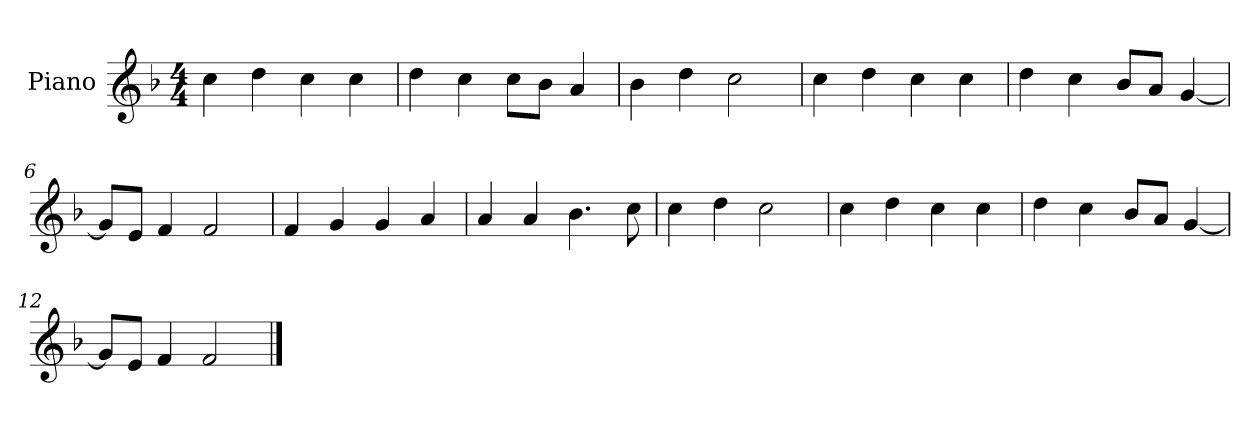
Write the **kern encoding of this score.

**kern
*part1
*staff1
*I"Piano
*I'P-no
*clefG2
*k[b-]
*M4/4
*MM90
=1
4cc\
4dd\
4cc\
4cc\
=2
4dd\
4cc\
8cc\L
8b-\J
4a/
=3
4b-\
4dd\
2cc\
=4
4cc\
4dd\
4cc\
4cc\
=5
4dd\
4cc\
8b-/L
8a/J
[4g/
=6
8g/L]
8e/J
4f/
2f/
=7
4f/
4g/
4g/
4a/
=8
4a/
4a/
4.b-\
8cc\
!!LO:LB:g=z
=9
4cc\
4dd\
2cc\
=10
4cc\
4dd\
4cc\
4cc\
=11
4dd\
4cc\
8b-/L
8a/J
[4g/
=12
8g/L]
8e/J
4f/
2f/
==
*-
